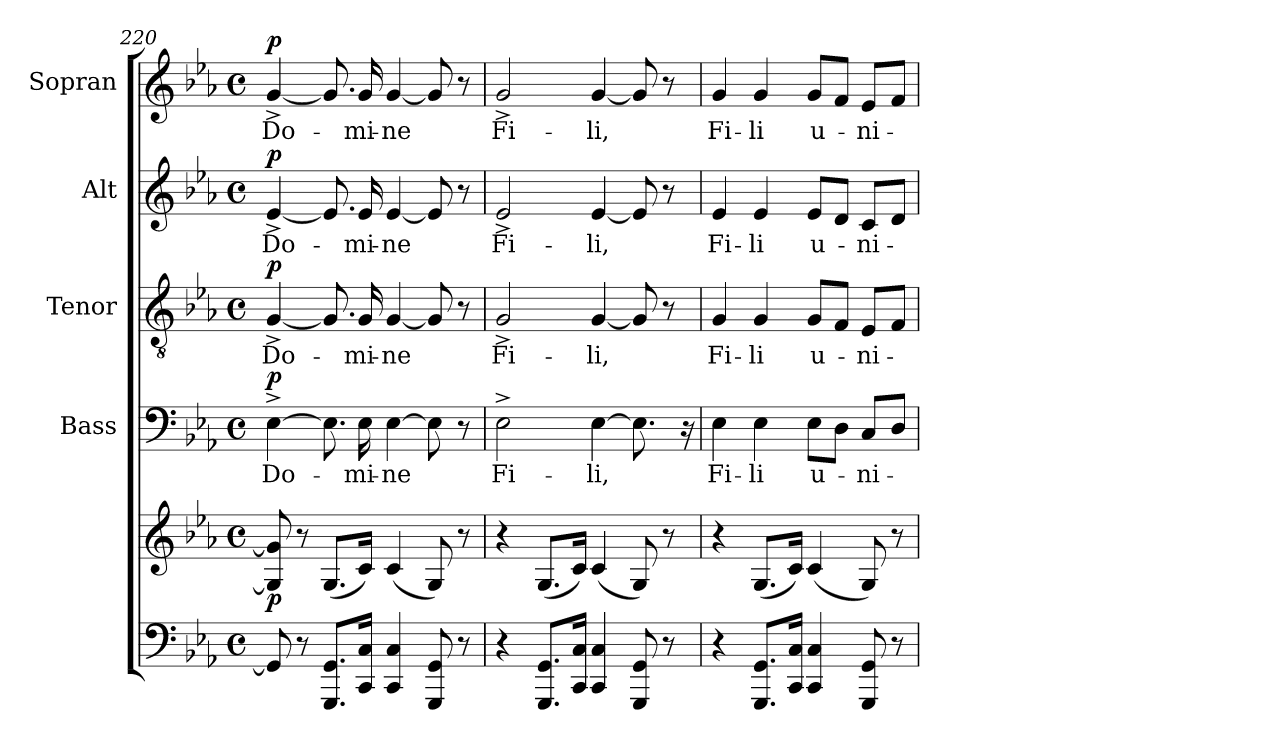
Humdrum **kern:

**kern	**kern	**dynam	**kern	**text	**dynam	**kern	**text	**dynam	**kern	**text	**dynam	**kern	**text	**dynam
*part5	*part5	*part5	*part4	*part4	*part4	*part3	*part3	*part3	*part2	*part2	*part2	*part1	*part1	*part1
*staff6	*staff5	*staff5/6	*staff4	*staff4	*staff4	*staff3	*staff3	*staff3	*staff2	*staff2	*staff2	*staff1	*staff1	*staff1
*	*	*	*I"Bass	*	*	*I"Tenor	*	*	*I"Alt	*	*	*I"Sopran	*	*
*	*	*	*I'B.	*	*	*I'T.	*	*	*I'A.	*	*	*I'S.	*	*
*clefF4	*clefG2	*	*clefF4	*	*	*clefGv2	*	*	*clefG2	*	*	*clefG2	*	*
*k[b-e-a-]	*k[b-e-a-]	*	*k[b-e-a-]	*	*	*k[b-e-a-]	*	*	*k[b-e-a-]	*	*	*k[b-e-a-]	*	*
*E-:	*E-:	*	*E-:	*	*	*E-:	*	*	*E-:	*	*	*E-:	*	*
*M4/4	*M4/4	*	*M4/4	*	*	*M4/4	*	*	*M4/4	*	*	*M4/4	*	*
*met(c)	*met(c)	*	*met(c)	*	*	*met(c)	*	*	*met(c)	*	*	*met(c)	*	*
=220	=220	=220	=220	=220	=220	=220	=220	=220	=220	=220	=220	=220	=220	=220
!	!	!LO:DY:b	!	!LO:LY:b	!LO:DY:a	!	!LO:LY:b	!LO:DY:a	!	!LO:LY:b	!LO:DY:a	!	!LO:LY:b	!LO:DY:a
8GG/]	8G/] 8g/]	p	[4E-^>\	Do-	p	[4G^>/	Do-	p	[4e-^>/	Do-	p	[4g^>/	Do-	p
8r	8r	.	.	.	.	.	.	.	.	.	.	.	.	.
8.GGG/ 8.GG/L	(<8.G/L	.	8.E-\]	.	.	8.G/]	.	.	8.e-/]	.	.	8.g/]	.	.
!	!	!	!	!LO:LY:b	!	!	!LO:LY:b	!	!	!LO:LY:b	!	!	!LO:LY:b	!
16CC/ 16C/Jk	16c/Jk)	.	16E-\	-mi-	.	16G/	-mi-	.	16e-/	-mi-	.	16g/	-mi-	.
!	!	!	!	!LO:LY:b	!	!	!LO:LY:b	!	!	!LO:LY:b	!	!	!LO:LY:b	!
4CC/ 4C/	(<4c/	.	[4E-\	-ne	.	[4G/	-ne	.	[4e-/	-ne	.	[4g/	-ne	.
8GGG/ 8GG/	8G/)	.	8E-\]	.	.	8G/]	.	.	8e-/]	.	.	8g/]	.	.
8r	8r	.	8r	.	.	8r	.	.	8r	.	.	8r	.	.
=221	=221	=221	=221	=221	=221	=221	=221	=221	=221	=221	=221	=221	=221	=221
!	!	!	!	!LO:LY:b	!	!	!LO:LY:b	!	!	!LO:LY:b	!	!	!LO:LY:b	!
4r	4r	.	2E-^>\	Fi-	.	2G^>/	Fi-	.	2e-^>/	Fi-	.	2g^>/	Fi-	.
8.GGG/ 8.GG/L	(<8.G/L	.	.	.	.	.	.	.	.	.	.	.	.	.
16CC/ 16C/Jk	16c/Jk)	.	.	.	.	.	.	.	.	.	.	.	.	.
!	!	!	!	!LO:LY:b	!	!	!LO:LY:b	!	!	!LO:LY:b	!	!	!LO:LY:b	!
4CC/ 4C/	(<4c/	.	[4E-\	-li,	.	[4G/	-li,	.	[4e-/	-li,	.	[4g/	-li,	.
8GGG/ 8GG/	8G/)	.	8.E-\]	.	.	8G/]	.	.	8e-/]	.	.	8g/]	.	.
8r	8r	.	.	.	.	8r	.	.	8r	.	.	8r	.	.
.	.	.	16r	.	.	.	.	.	.	.	.	.	.	.
=222	=222	=222	=222	=222	=222	=222	=222	=222	=222	=222	=222	=222	=222	=222
!	!	!	!	!LO:LY:b	!	!	!LO:LY:b	!	!	!LO:LY:b	!	!	!LO:LY:b	!
4r	4r	.	4E-\	Fi-	.	4G/	Fi-	.	4e-/	Fi-	.	4g/	Fi-	.
!	!	!	!	!LO:LY:b	!	!	!LO:LY:b	!	!	!LO:LY:b	!	!	!LO:LY:b	!
8.GGG/ 8.GG/L	(<8.G/L	.	4E-\	-li	.	4G/	-li	.	4e-/	-li	.	4g/	-li	.
16CC/ 16C/Jk	16c/Jk)	.	.	.	.	.	.	.	.	.	.	.	.	.
!	!	!	!	!LO:LY:b	!	!	!LO:LY:b	!	!	!LO:LY:b	!	!	!LO:LY:b	!
4CC/ 4C/	(<4c/	.	8E-\L	u-	.	8G/L	u-	.	8e-/L	u-	.	8g/L	u-	.
.	.	.	8D\J	.	.	8F/J	.	.	8d/J	.	.	8f/J	.	.
!	!	!	!	!LO:LY:b	!	!	!LO:LY:b	!	!	!LO:LY:b	!	!	!LO:LY:b	!
8GGG/ 8GG/	8G/)	.	8C/L	-ni-	.	8E-/L	-ni-	.	8c/L	-ni-	.	8e-/L	-ni-	.
8r	8r	.	8D/J	.	.	8F/J	.	.	8d/J	.	.	8f/J	.	.
=	=	=	=	=	=	=	=	=	=	=	=	=	=	=
*-	*-	*-	*-	*-	*-	*-	*-	*-	*-	*-	*-	*-	*-	*-
